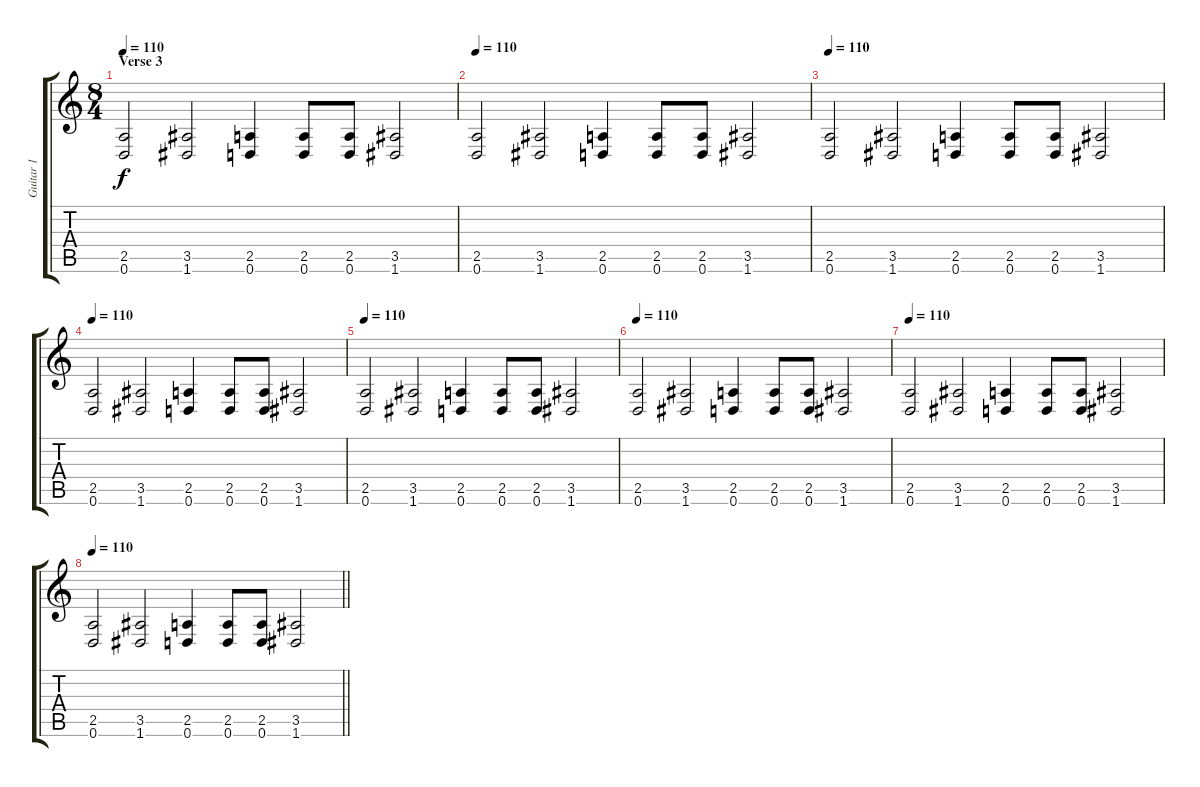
\track ("Guitar 1" "Guitar 1") {instrument distortionguitar}
\staff {score tabs}
\tuning (D4 A3 F3 C3 G2 D2) {hide}
\ts (8 4)
\section ("" "Verse 3")
\tempo 110
\clef g2
\ks c
(2.5 0.6).2{dy f} (3.5 1.6).2 (2.5 0.6).4 (2.5 0.6).8 (2.5 0.6).8 (3.5 1.6).2 |
\tempo 110
(2.5 0.6).2 (3.5 1.6).2 (2.5 0.6).4 (2.5 0.6).8 (2.5 0.6).8 (3.5 1.6).2 |
\tempo 110
(2.5 0.6).2 (3.5 1.6).2 (2.5 0.6).4 (2.5 0.6).8 (2.5 0.6).8 (3.5 1.6).2 |
\tempo 110
(2.5 0.6).2 (3.5 1.6).2 (2.5 0.6).4 (2.5 0.6).8 (2.5 0.6).8 (3.5 1.6).2 |
\tempo 110
(2.5 0.6).2 (3.5 1.6).2 (2.5 0.6).4 (2.5 0.6).8 (2.5 0.6).8 (3.5 1.6).2 |
\tempo 110
(2.5 0.6).2 (3.5 1.6).2 (2.5 0.6).4 (2.5 0.6).8 (2.5 0.6).8 (3.5 1.6).2 |
\tempo 110
(2.5 0.6).2 (3.5 1.6).2 (2.5 0.6).4 (2.5 0.6).8 (2.5 0.6).8 (3.5 1.6).2 |
\tempo 110
\barLineRight lightlight
(2.5 0.6).2 (3.5 1.6).2 (2.5 0.6).4 (2.5 0.6).8 (2.5 0.6).8 (3.5 1.6).2
